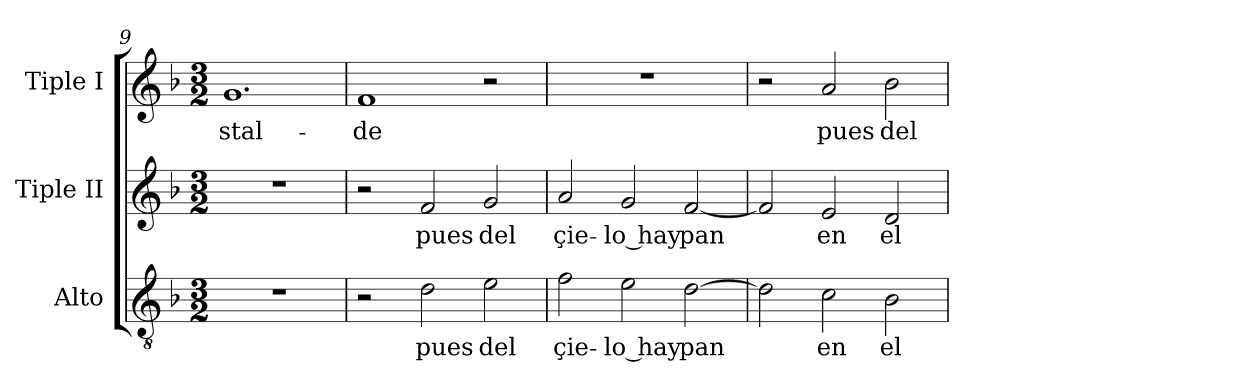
**kern	**text	**kern	**text	**kern	**text
*part3	*part3	*part2	*part2	*part1	*part1
*staff3	*staff3	*staff2	*staff2	*staff1	*staff1
*I"Alto	*	*I"Tiple II	*	*I"Tiple I	*
*I'T	*	*	*	*	*
*clefGv2	*	*clefG2	*	*clefG2	*
*ITrd7c12	*	*	*	*	*
*k[b-]	*	*k[b-]	*	*k[b-]	*
*F:	*	*F:	*	*F:	*
*M3/2	*	*M3/2	*	*M3/2	*
=9	=9	=9	=9	=9	=9
!LO:N:vis=1	!	!LO:N:vis=1	!	!	!LO:LY:b
1.r	.	1.r	.	1.g	-stal-
=10	=10	=10	=10	=10	=10
!	!	!	!	!	!LO:LY:b
2r	.	2r	.	1f	de
!	!LO:LY:b	!	!LO:LY:b	!	!
2D\	pues	2f/	pues	.	.
!	!LO:LY:b	!	!LO:LY:b	!	!
2E\	del	2g/	del	2r	.
=11	=11	=11	=11	=11	=11
!	!LO:LY:b	!	!LO:LY:b	!LO:N:vis=1	!
2F\	çie-	2a/	çie-	1.r	.
!	!LO:LY:b	!	!LO:LY:b	!	!
2E\	-lo hay	2g/	-lo hay	.	.
!	!LO:LY:b	!	!LO:LY:b	!	!
[>2D\	pan	[<2f/	pan	.	.
=12	=12	=12	=12	=12	=12
2D\]	.	2f/]	.	2r	.
!	!LO:LY:b	!	!LO:LY:b	!	!LO:LY:b
2C\	en	2e/	en	2a/	pues
!	!LO:LY:b	!	!LO:LY:b	!	!LO:LY:b
2BB-\	el	2d/	el	2b-\	del
=	=	=	=	=	=
*-	*-	*-	*-	*-	*-
